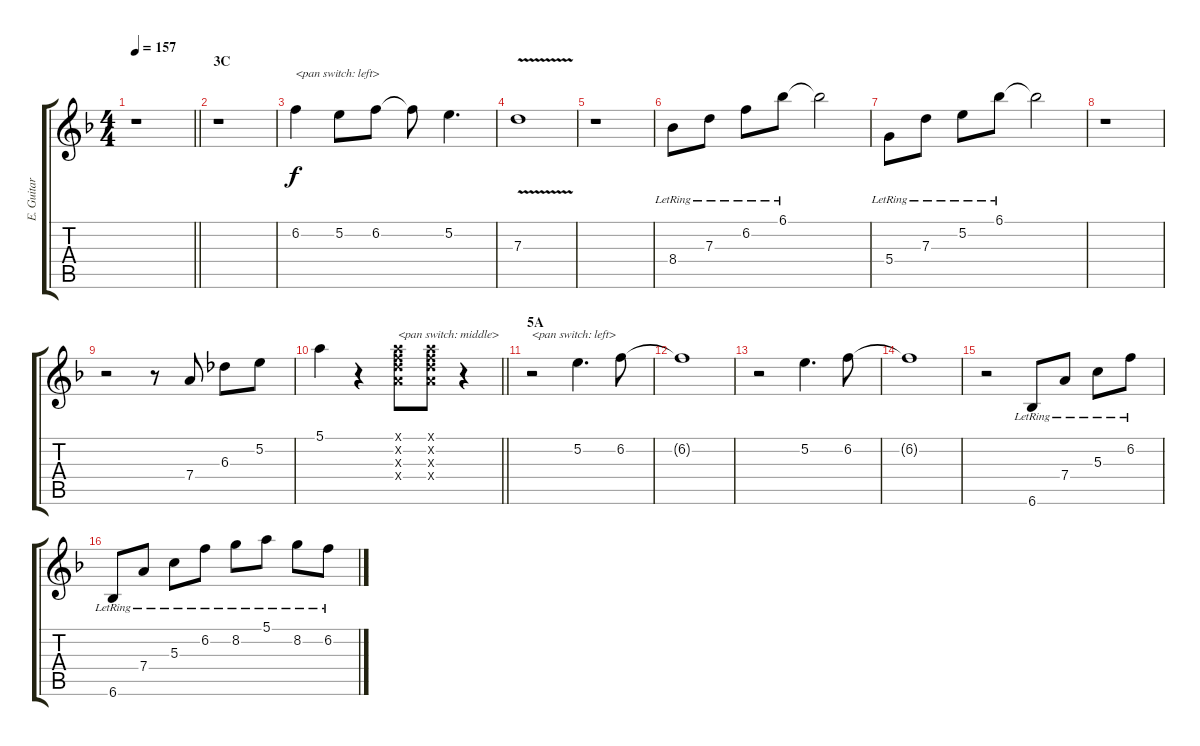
\track ("E. Guitar III" "E. Guitar ") {instrument electricguitarclean}
\staff {score tabs}
\tuning (E4 B3 G3 D3 A2 E2) {hide}
\ts (4 4)
\tempo 157
\clef g2
\barLineRight lightlight
\ks f
r.1{dy f} |
\section ("" "3C")
r.1 |
6.2.4{txt "<pan switch: left>" balance 4} 5.2.8 6.2.8 6.2{t}.8 5.2.4{d} |
7.3{v}.1 |
r.1 |
8.4{lr}.8 7.3{lr}.8 6.2{lr}.8 6.1{lr}.8 6.1{t}.2 |
5.4{lr}.8 7.3{lr}.8 5.2{lr}.8 6.1{lr}.8 6.1{t}.2 |
r.1 |
r.2 r.8 7.4.8 6.3.8 5.2.8 |
\barLineRight lightlight
5.1.4 r.4 (5.1{x} 6.2{x} 7.3{x} 7.4{x}).8{txt "<pan switch: middle>" balance 8} (5.1{x} 6.2{x} 7.3{x} 7.4{x}).8 r.4 |
\section ("" "5A")
r.2{txt "<pan switch: left>" balance 4} 5.2.4{d} 6.2.8 |
6.2{t}.1 |
r.2 5.2.4{d} 6.2.8 |
6.2{t}.1 |
r.2 6.6{lr}.8 7.4{lr}.8 5.3{lr}.8 6.2{lr}.8 |
6.6{lr}.8 7.4{lr}.8 5.3{lr}.8 6.2{lr}.8 8.2{lr}.8 5.1{lr}.8 8.2{lr}.8 6.2{lr}.8
